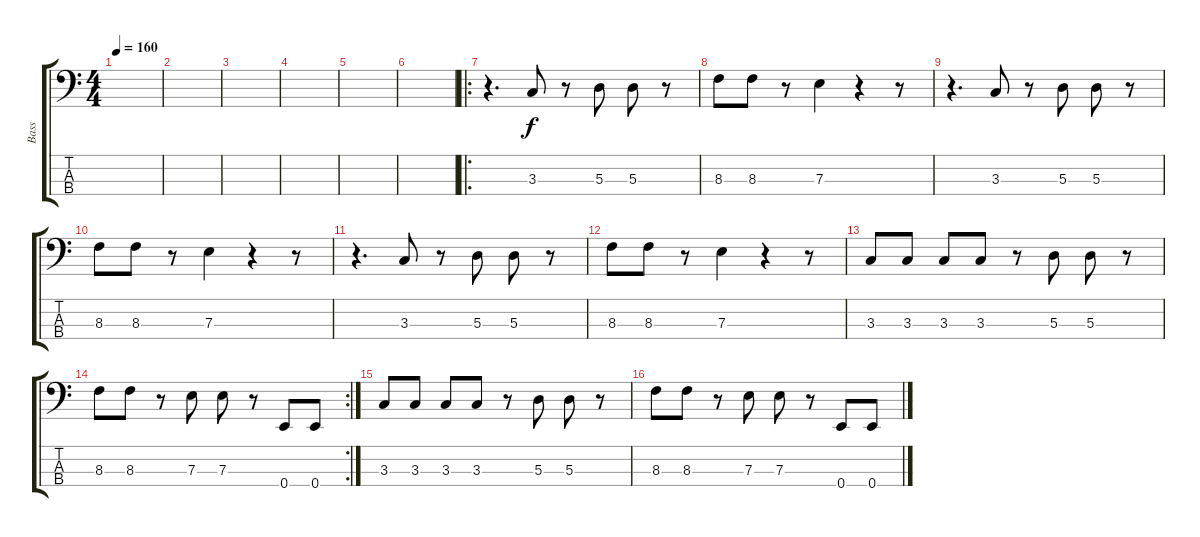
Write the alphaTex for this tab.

\track ("Bass" "Bass") {instrument electricbassfinger}
\staff {score tabs}
\tuning (G2 D2 A1 E1) {hide}
\ts (4 4)
\tempo 160
\clef f4
\ks c
|
|
|
|
|
|
\ro
r.4{d} 3.3.8 r.8 5.3.8 5.3.8 r.8 |
8.3.8 8.3.8 r.8 7.3.4 r.4 r.8 |
r.4{d} 3.3.8 r.8 5.3.8 5.3.8 r.8 |
8.3.8 8.3.8 r.8 7.3.4 r.4 r.8 |
r.4{d} 3.3.8 r.8 5.3.8 5.3.8 r.8 |
8.3.8 8.3.8 r.8 7.3.4 r.4 r.8 |
3.3.8 3.3.8 3.3.8 3.3.8 r.8 5.3.8 5.3.8 r.8 |
\rc 2
8.3.8 8.3.8 r.8 7.3.8 7.3.8 r.8 0.4.8 0.4.8 |
3.3.8 3.3.8 3.3.8 3.3.8 r.8 5.3.8 5.3.8 r.8 |
8.3.8 8.3.8 r.8 7.3.8 7.3.8 r.8 0.4.8 0.4.8
